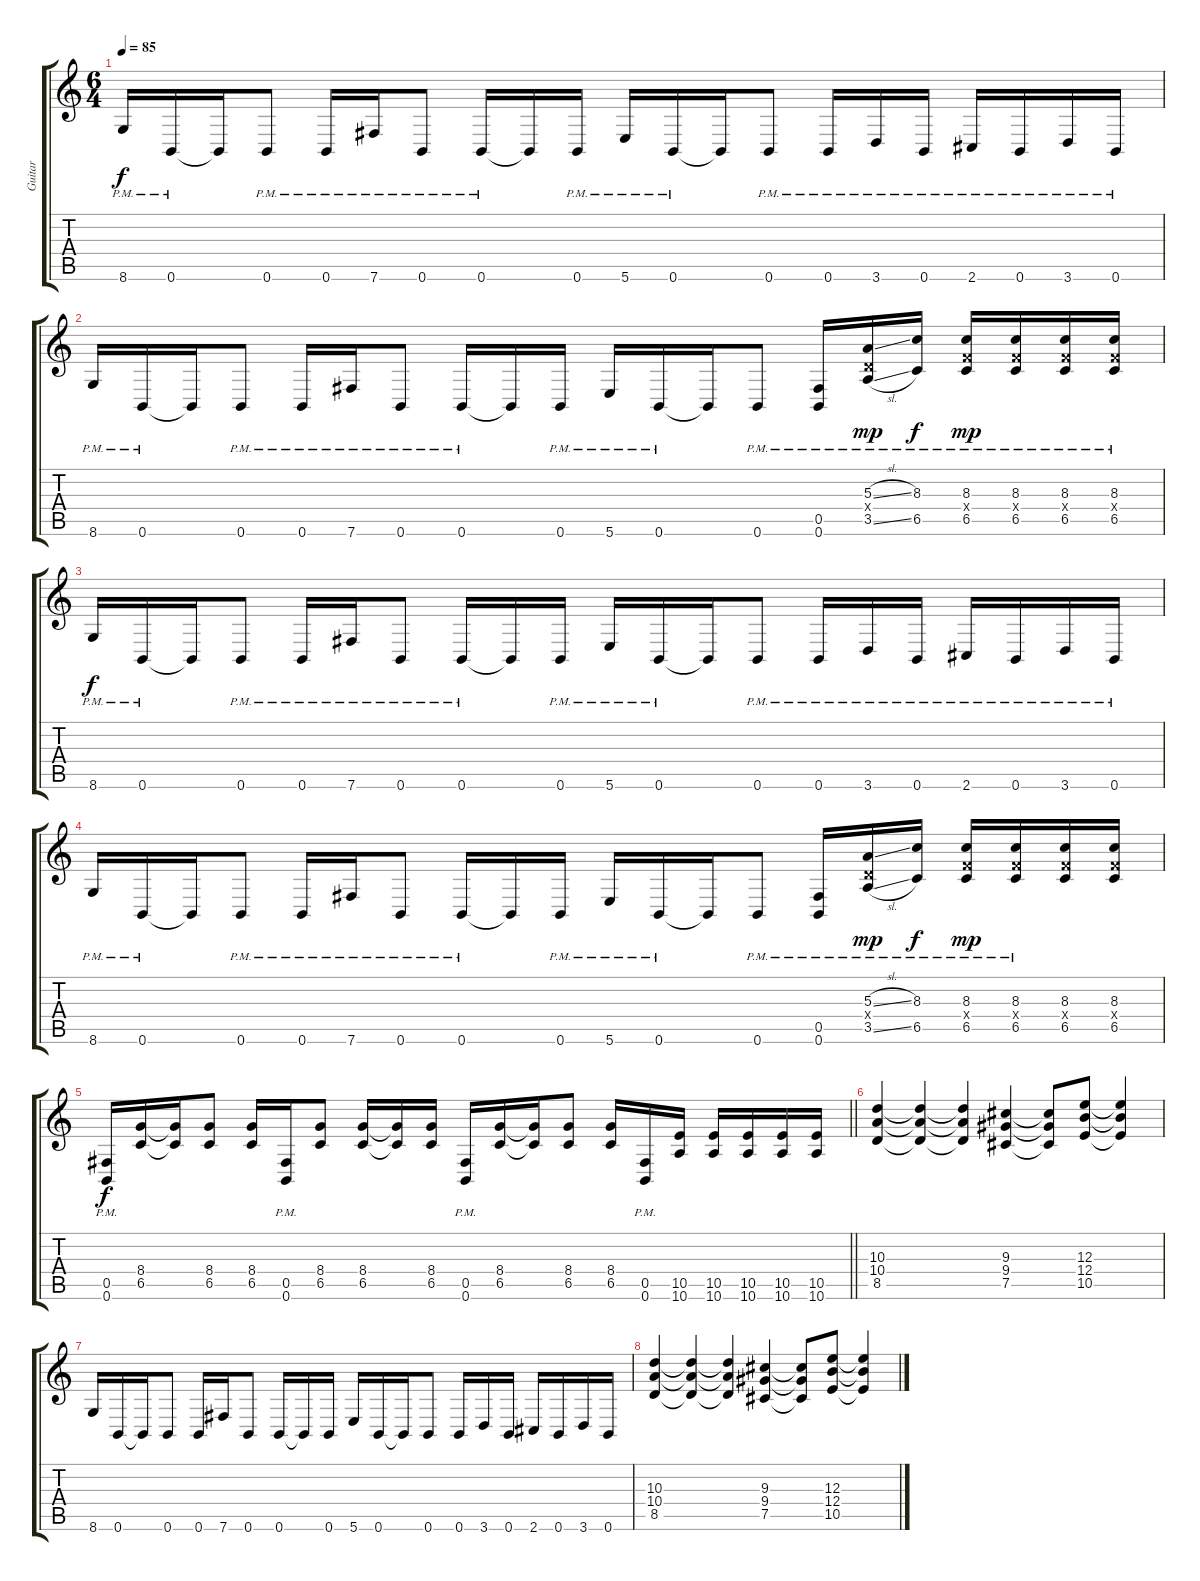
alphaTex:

\track ("Guitar" "Guitar") {instrument overdrivenguitar}
\staff {score tabs}
\tuning (Db4 Ab3 E3 B2 Gb2 B1) {hide}
\ts (6 4)
\tempo 85
\clef g2
\ks c
8.6{pm}.16{dy f} 0.6{pm}.16 0.6{t}.16 0.6{pm}.8 0.6{pm}.16 7.6{pm}.16 0.6{pm}.8 0.6{pm}.16 0.6{t}.16 0.6{pm}.16 5.6{pm}.16 0.6{pm}.16 0.6{t}.16 0.6{pm}.8 0.6{pm}.16 3.6{pm}.16 0.6{pm}.16 2.6{pm}.16 0.6{pm}.16 3.6{pm}.16 0.6{pm}.16 |
8.6{pm}.16 0.6{pm}.16 0.6{t}.16 0.6{pm}.8 0.6{pm}.16 7.6{pm}.16 0.6{pm}.8 0.6{pm}.16 0.6{t}.16 0.6{pm}.16 5.6{pm}.16 0.6{pm}.16 0.6{t}.16 0.6{pm}.8 (0.5{pm} 0.6{pm}).16 (5.3{sl pm} 3.4{x} 3.5{sl pm}).16{dy mp} (8.3{pm} 6.5{pm}).16{dy f} (8.3{pm} 6.4{x} 6.5{pm}).16{dy mp} (8.3{pm} 6.4{x} 6.5{pm}).16 (8.3{pm} 6.4{x} 6.5{pm}).16 (8.3{pm} 6.4{x} 6.5{pm}).16 |
8.6{pm}.16{dy f} 0.6{pm}.16 0.6{t}.16 0.6{pm}.8 0.6{pm}.16 7.6{pm}.16 0.6{pm}.8 0.6{pm}.16 0.6{t}.16 0.6{pm}.16 5.6{pm}.16 0.6{pm}.16 0.6{t}.16 0.6{pm}.8 0.6{pm}.16 3.6{pm}.16 0.6{pm}.16 2.6{pm}.16 0.6{pm}.16 3.6{pm}.16 0.6{pm}.16 |
8.6{pm}.16 0.6{pm}.16 0.6{t}.16 0.6{pm}.8 0.6{pm}.16 7.6{pm}.16 0.6{pm}.8 0.6{pm}.16 0.6{t}.16 0.6{pm}.16 5.6{pm}.16 0.6{pm}.16 0.6{t}.16 0.6{pm}.8 (0.5{pm} 0.6{pm}).16 (5.3{sl pm} 3.4{x} 3.5{sl pm}).16{dy mp} (8.3{pm} 6.5{pm}).16{dy f} (8.3{pm} 6.4{x} 6.5).16{dy mp} (8.3{pm} 6.4{x} 6.5).16 (8.3 6.4{x} 6.5).16 (8.3 6.4{x} 6.5).16 |
\barLineRight lightlight
(0.5{pm} 0.6{pm}).16{dy f} (8.4 6.5).16 (8.4{t} 6.5{t}).16 (8.4 6.5).8 (8.4 6.5).16 (0.5{pm} 0.6{pm}).16 (8.4 6.5).8 (8.4 6.5).16 (8.4{t} 6.5{t}).16 (8.4 6.5).16 (0.5{pm} 0.6{pm}).16 (8.4 6.5).16 (8.4{t} 6.5{t}).16 (8.4 6.5).8 (8.4 6.5).16 (0.5{pm} 0.6{pm}).16 (10.5 10.6).16 (10.5 10.6).16 (10.5 10.6).16 (10.5 10.6).16 (10.5 10.6).16 |
\section ("" "")
(10.3 10.4 8.5).4 (10.3{t} 10.4{t} 8.5{t}).4 (10.3{t} 10.4{t} 8.5{t}).4 (9.3 9.4 7.5).4 (9.3{t} 9.4{t} 7.5{t}).8 (12.3 12.4 10.5).8 (12.3{t} 12.4{t} 10.5{t}).4 |
8.6.16 0.6.16 0.6{t}.16 0.6.8 0.6.16 7.6.16 0.6.8 0.6.16 0.6{t}.16 0.6.16 5.6.16 0.6.16 0.6{t}.16 0.6.8 0.6.16 3.6.16 0.6.16 2.6.16 0.6.16 3.6.16 0.6.16 |
(10.3 10.4 8.5).4 (10.3{t} 10.4{t} 8.5{t}).4 (10.3{t} 10.4{t} 8.5{t}).4 (9.3 9.4 7.5).4 (9.3{t} 9.4{t} 7.5{t}).8 (12.3 12.4 10.5).8 (12.3{t} 12.4{t} 10.5{t}).4
